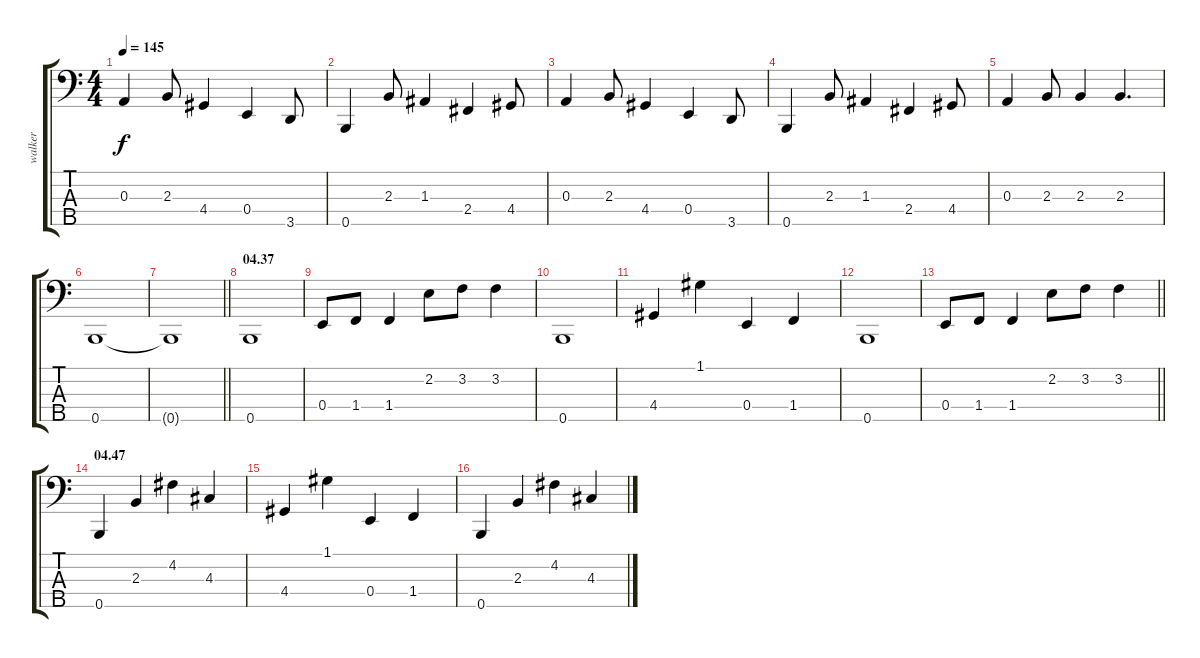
\track ("walker" "walker") {instrument electricbasspick}
\staff {score tabs}
\tuning (G2 D2 A1 E1 B0) {hide}
\ts (4 4)
\tempo 145
\clef f4
\ks c
0.3.4{dy f} 2.3.8 4.4.4 0.4.4 3.5.8 |
0.5.4 2.3.8 1.3.4 2.4.4 4.4.8 |
0.3.4 2.3.8 4.4.4 0.4.4 3.5.8 |
0.5.4 2.3.8 1.3.4 2.4.4 4.4.8 |
0.3.4 2.3.8 2.3.4 2.3.4{d} |
0.5.1 |
\barLineRight lightlight
0.5{t}.1 |
\section ("" "04.37")
0.5.1 |
0.4.8 1.4.8 1.4.4 2.2.8 3.2.8 3.2.4 |
0.5.1 |
4.4.4 1.1.4 0.4.4 1.4.4 |
0.5.1 |
\barLineRight lightlight
0.4.8 1.4.8 1.4.4 2.2.8 3.2.8 3.2.4 |
\section ("" "04.47")
0.5.4 2.3.4 4.2.4 4.3.4 |
4.4.4 1.1.4 0.4.4 1.4.4 |
0.5.4 2.3.4 4.2.4 4.3.4
